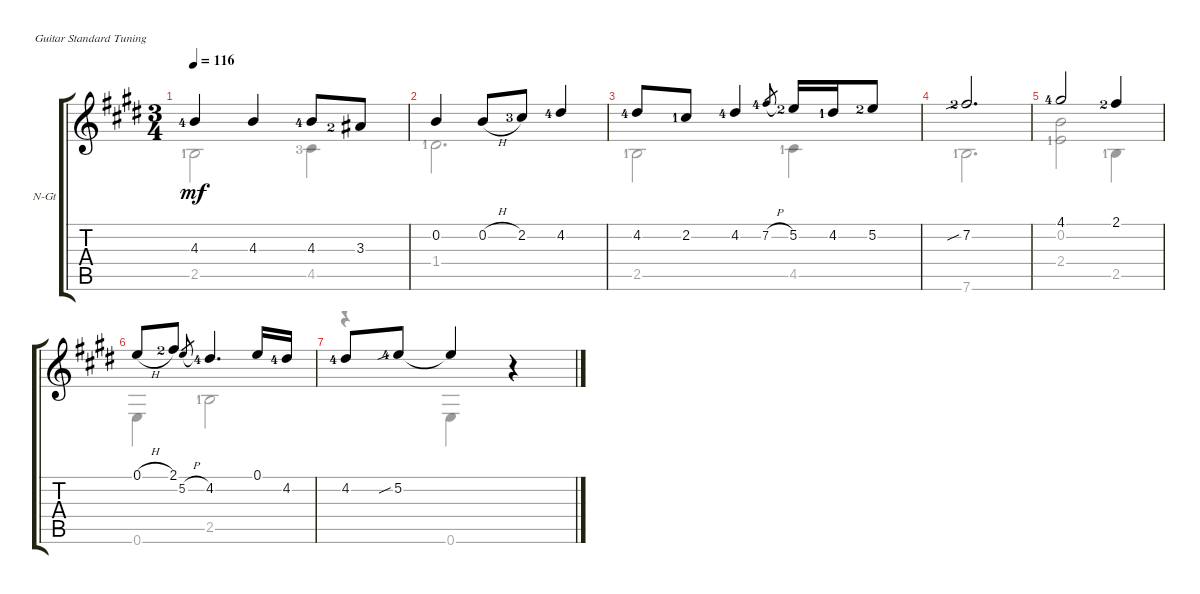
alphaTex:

\bracketExtendMode groupsimilarinstruments
\firstSystemTrackNameOrientation horizontal
\otherSystemsTrackNameOrientation horizontal
\track ("Nylon Guitar" "N-Gt") {instrument acousticguitarnylon}
\staff {score tabs}
\tuning (E4 B3 G3 D3 A2 E2)
\voice
\ts (3 4)
\tempo 116
\clef g2
\ks c#minor
4.3{lf 5}.4{dy mf} 4.3.4 4.3{lf 5}.8 3.3{lf 3}.8 |
0.2.4 0.2{h}.8 2.2{lf 4}.8 4.2{lf 5}.4 |
4.2{lf 5}.8 2.2{lf 2}.8 4.2{lf 5}.4 7.2{h lf 5}.8{gr} 5.2{lf 3}.16 4.2{lf 2}.16 5.2{lf 3}.8 |
7.2{sib lf 3}.2{d} |
4.1{lf 5}.2 2.1{lf 3}.4 |
0.1{h}.8 2.1{lf 3}.8 5.2{h}.8{gr} 4.2{lf 5}.4{d} 0.1.16 4.2{lf 5}.16 |
4.2{lf 5}.8 5.2{sib lf 5}.8 5.2{t}.4 r.4 |
\voice
\clef g2
\ottava regular
\simile none
\ks c#minor
2.5{lf 2}.2{dy mf} 4.5{lf 4}.4 |
1.4{lf 2}.2{d} |
2.5{lf 2}.2 4.5{lf 2}.4 |
7.6{lf 2}.2{d} |
(2.4{lf 2} 0.2).2 2.5{lf 2}.4 |
0.6.4 2.5{lf 2}.2 |
r.4 0.6.4 |
